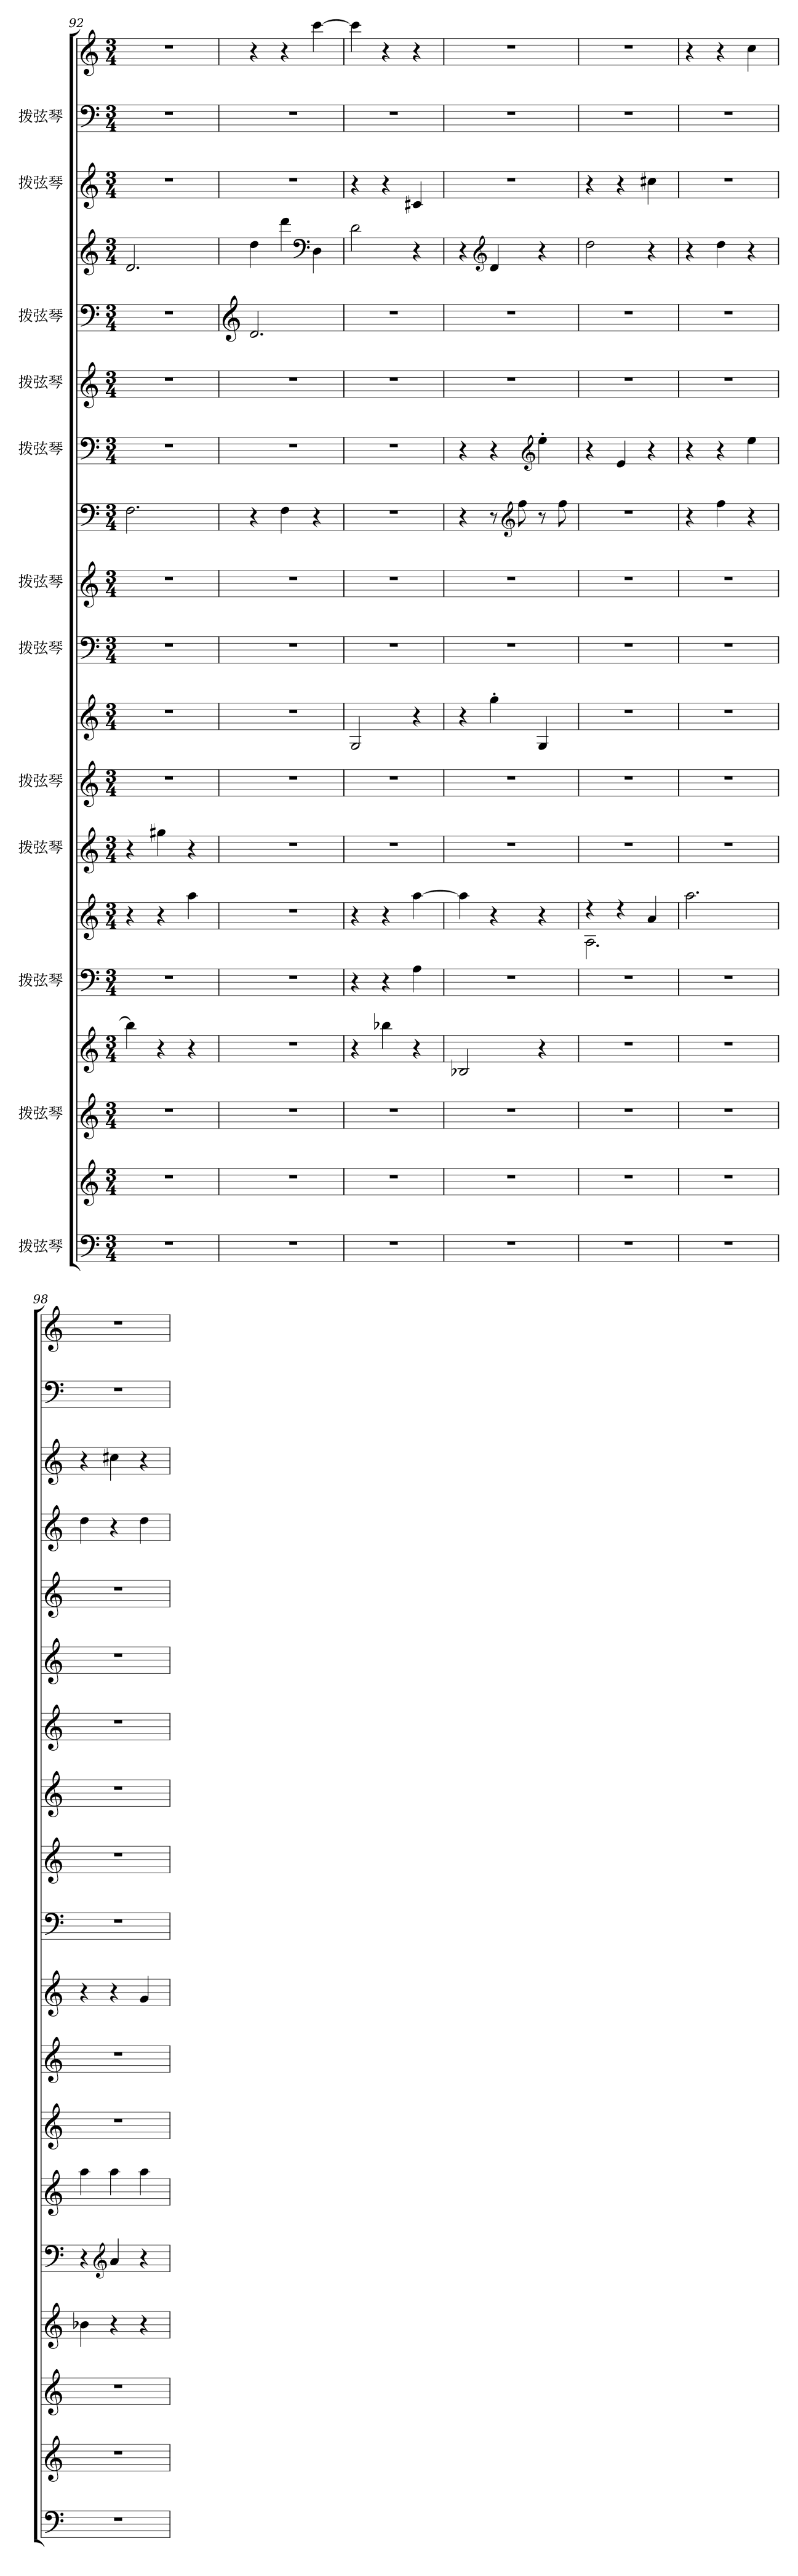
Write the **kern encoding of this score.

**kern	**kern	**kern	**kern	**kern	**kern	**kern	**kern	**kern	**kern	**kern	**kern	**kern	**kern	**kern	**kern	**kern	**kern	**kern
*part12	*part12	*part11	*part11	*part10	*part10	*part9	*part8	*part8	*part7	*part6	*part6	*part5	*part4	*part3	*part3	*part2	*part1	*part1
*staff19	*staff18	*staff17	*staff16	*staff15	*staff14	*staff13	*staff12	*staff11	*staff10	*staff9	*staff8	*staff7	*staff6	*staff5	*staff4	*staff3	*staff2	*staff1
*I"拨弦琴	*	*I"拨弦琴	*	*I"拨弦琴	*	*I"拨弦琴	*I"拨弦琴	*	*I"拨弦琴	*I"拨弦琴	*	*I"拨弦琴	*I"拨弦琴	*I"拨弦琴	*	*I"拨弦琴	*I"拨弦琴	*
*clefF4	*clefG2	*clefG2	*clefG2	*clefF4	*clefG2	*clefG2	*clefG2	*clefG2	*clefF4	*clefG2	*clefF4	*clefF4	*clefG2	*clefF4	*clefG2	*clefG2	*clefF4	*clefG2
*k[]	*k[]	*k[]	*k[]	*k[]	*k[]	*k[]	*k[]	*k[]	*k[]	*k[]	*k[]	*k[]	*k[]	*k[]	*k[]	*k[]	*k[]	*k[]
*M3/4	*M3/4	*M3/4	*M3/4	*M3/4	*M3/4	*M3/4	*M3/4	*M3/4	*M3/4	*M3/4	*M3/4	*M3/4	*M3/4	*M3/4	*M3/4	*M3/4	*M3/4	*M3/4
=92	=92	=92	=92	=92	=92	=92	=92	=92	=92	=92	=92	=92	=92	=92	=92	=92	=92	=92
2.r	2.r	2.r	4bb-\]	2.r	4r	4r	2.r	2.r	2.r	2.r	2.F\	2.r	2.r	2.r	2.d/	2.r	2.r	2.r
.	.	.	4r	.	4r	4gg#X\	.	.	.	.	.	.	.	.	.	.	.	.
.	.	.	4r	.	4aa\	4r	.	.	.	.	.	.	.	.	.	.	.	.
=93	=93	=93	=93	=93	=93	=93	=93	=93	=93	=93	=93	=93	=93	=93	=93	=93	=93	=93
*	*	*	*	*	*	*	*	*	*	*	*	*	*	*clefG2	*	*	*	*
2.r	2.r	2.r	2.r	2.r	2.r	2.r	2.r	2.r	2.r	2.r	4r	2.r	2.r	2.d/	4dd\	2.r	2.r	4r
.	.	.	.	.	.	.	.	.	.	.	4F\	.	.	.	4ddd\	.	.	4r
*	*	*	*	*	*	*	*	*	*	*	*	*	*	*	*clefF4	*	*	*
.	.	.	.	.	.	.	.	.	.	.	4r	.	.	.	4D\	.	.	[4ccc\
=94	=94	=94	=94	=94	=94	=94	=94	=94	=94	=94	=94	=94	=94	=94	=94	=94	=94	=94
2.r	2.r	2.r	4r	4r	4r	2.r	2.r	2G/	2.r	2.r	2.r	2.r	2.r	2.r	2d\	4r	2.r	4ccc\]
.	.	.	4bb-X\	4r	4r	.	.	.	.	.	.	.	.	.	.	4r	.	4r
.	.	.	4r	4A\	[4aa\	.	.	4r	.	.	.	.	.	.	4r	4c#X/	.	4r
=95	=95	=95	=95	=95	=95	=95	=95	=95	=95	=95	=95	=95	=95	=95	=95	=95	=95	=95
2.r	2.r	2.r	2B-X/	2.r	4aa\]	2.r	2.r	4r	2.r	2.r	4r	4r	2.r	2.r	4r	2.r	2.r	2.r
*	*	*	*	*	*	*	*	*	*	*	*	*	*	*	*clefG2	*	*	*
.	.	.	.	.	4r	.	.	4gg'\	.	.	8r	4r	.	.	4d/	.	.	.
*	*	*	*	*	*	*	*	*	*	*	*clefG2	*	*	*	*	*	*	*
.	.	.	.	.	.	.	.	.	.	.	8ff\	.	.	.	.	.	.	.
*	*	*	*	*	*	*	*	*	*	*	*	*clefG2	*	*	*	*	*	*
.	.	.	4r	.	4r	.	.	4G/	.	.	8r	4ee'\	.	.	4r	.	.	.
.	.	.	.	.	.	.	.	.	.	.	8ff\	.	.	.	.	.	.	.
=96	=96	=96	=96	=96	=96	=96	=96	=96	=96	=96	=96	=96	=96	=96	=96	=96	=96	=96
*	*	*	*	*	*^	*	*	*	*	*	*	*	*	*	*	*	*	*
2.r	2.r	2.r	2.r	2.r	4r	2.A\	2.r	2.r	2.r	2.r	2.r	2.r	4r	2.r	2.r	2dd\	4r	2.r	2.r
.	.	.	.	.	4r	.	.	.	.	.	.	.	4e/	.	.	.	4r	.	.
.	.	.	.	.	4a/	.	.	.	.	.	.	.	4r	.	.	4r	4cc#X\	.	.
*	*	*	*	*	*v	*v	*	*	*	*	*	*	*	*	*	*	*	*	*
!!LO:PB:g=z
=97	=97	=97	=97	=97	=97	=97	=97	=97	=97	=97	=97	=97	=97	=97	=97	=97	=97	=97
2.r	2.r	2.r	2.r	2.r	2.aa\	2.r	2.r	2.r	2.r	2.r	4r	4r	2.r	2.r	4r	2.r	2.r	4r
.	.	.	.	.	.	.	.	.	.	.	4ff\	4r	.	.	4dd\	.	.	4r
.	.	.	.	.	.	.	.	.	.	.	4r	4ee\	.	.	4r	.	.	4cc\
=98	=98	=98	=98	=98	=98	=98	=98	=98	=98	=98	=98	=98	=98	=98	=98	=98	=98	=98
2.r	2.r	2.r	4b-X\	4r	4aa\	2.r	2.r	4r	2.r	2.r	2.r	2.r	2.r	2.r	4dd\	4r	2.r	2.r
*	*	*	*	*clefG2	*	*	*	*	*	*	*	*	*	*	*	*	*	*
.	.	.	4r	4a/	4aa\	.	.	4r	.	.	.	.	.	.	4r	4cc#X\	.	.
.	.	.	4r	4r	4aa\	.	.	4g/	.	.	.	.	.	.	4dd\	4r	.	.
=	=	=	=	=	=	=	=	=	=	=	=	=	=	=	=	=	=	=
*-	*-	*-	*-	*-	*-	*-	*-	*-	*-	*-	*-	*-	*-	*-	*-	*-	*-	*-
